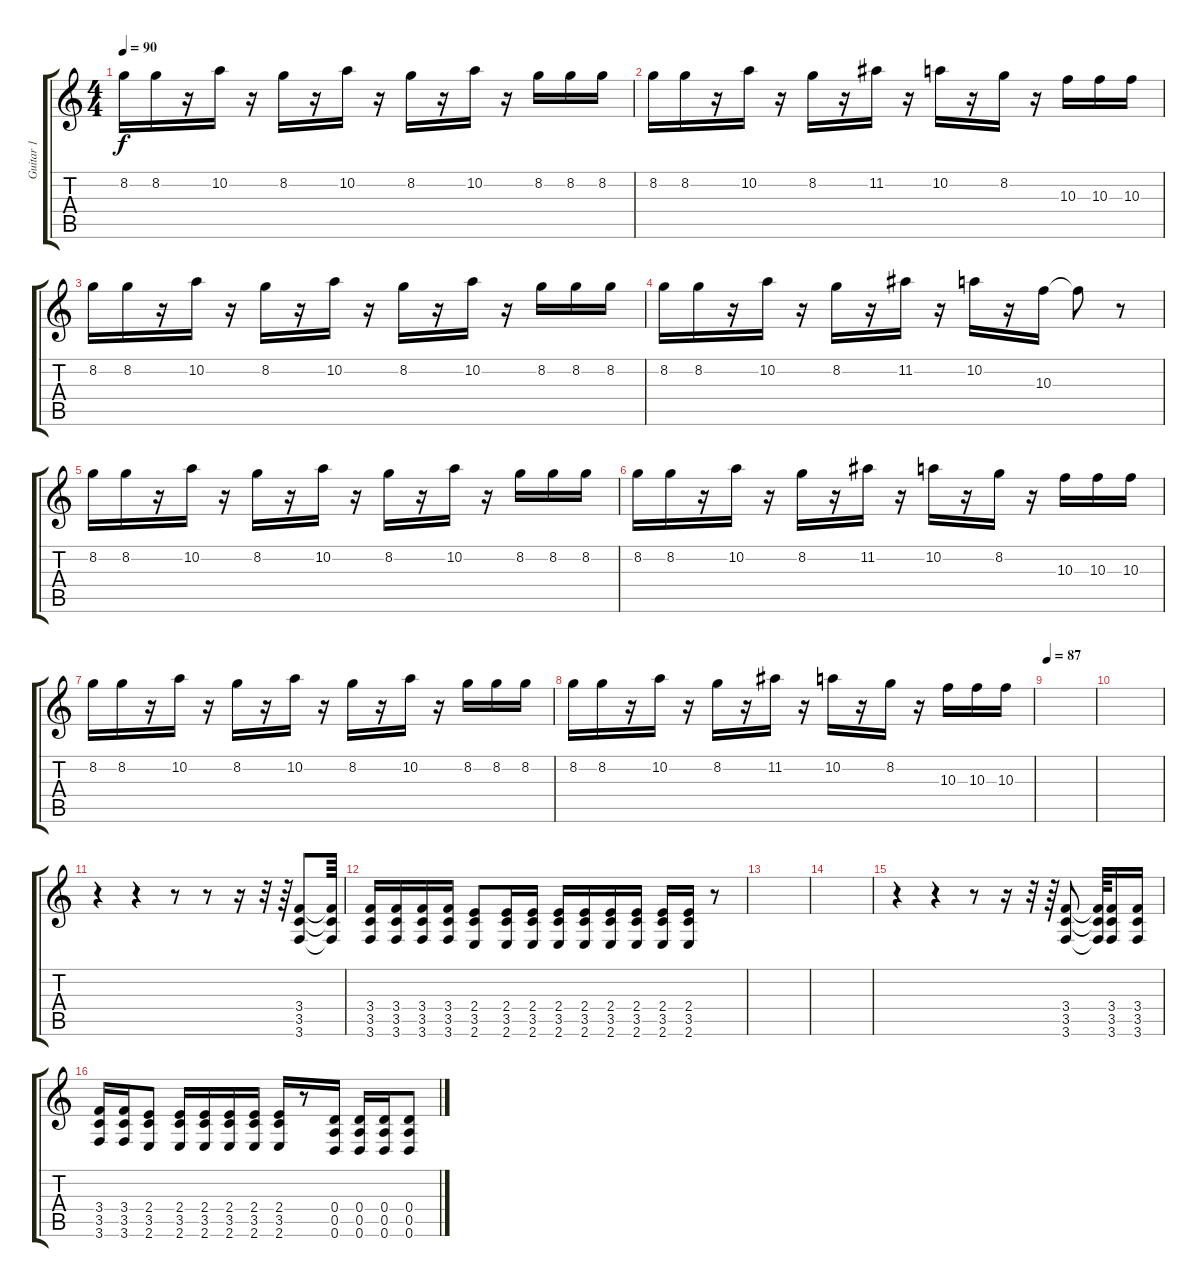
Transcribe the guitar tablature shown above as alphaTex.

\track ("Guitar 1" "Guitar 1") {instrument overdrivenguitar}
\staff {score tabs}
\tuning (E4 B3 G3 D3 A2 D2) {hide}
\ts (4 4)
\tempo 90
\clef g2
\ks c
8.2.16{dy f volume 16 instrument fx6goblins} 8.2.16 r.16 10.2.16 r.16 8.2.16 r.16 10.2.16 r.16 8.2.16 r.16 10.2.16 r.16 8.2.16 8.2.16 8.2.16 |
8.2.16 8.2.16 r.16 10.2.16 r.16 8.2.16 r.16 11.2.16 r.16 10.2.16 r.16 8.2.16 r.16 10.3.16 10.3.16 10.3.16 |
8.2.16 8.2.16 r.16 10.2.16 r.16 8.2.16 r.16 10.2.16 r.16 8.2.16 r.16 10.2.16 r.16 8.2.16 8.2.16 8.2.16 |
8.2.16 8.2.16 r.16 10.2.16 r.16 8.2.16 r.16 11.2.16 r.16 10.2.16 r.16 10.3.16 10.3{t}.8 r.8{volume 13} |
8.2.16{instrument overdrivenguitar} 8.2.16 r.16 10.2.16 r.16 8.2.16 r.16 10.2.16 r.16 8.2.16 r.16 10.2.16 r.16 8.2.16 8.2.16 8.2.16 |
8.2.16 8.2.16 r.16 10.2.16 r.16 8.2.16 r.16 11.2.16 r.16 10.2.16 r.16 8.2.16 r.16 10.3.16 10.3.16 10.3.16 |
8.2.16 8.2.16 r.16 10.2.16 r.16 8.2.16 r.16 10.2.16 r.16 8.2.16 r.16 10.2.16 r.16 8.2.16 8.2.16 8.2.16 |
8.2.16 8.2.16 r.16 10.2.16 r.16 8.2.16 r.16 11.2.16 r.16 10.2.16 r.16 8.2.16 r.16 10.3.16 10.3.16 10.3.16 |
\tempo 87
|
|
r.4 r.4 r.8 r.8 r.16 r.32 r.64 (3.4 3.5 3.6).8 (3.4{t} 3.5{t} 3.6{t}).64 |
(3.4 3.5 3.6).16 (3.4 3.5 3.6).16 (3.4 3.5 3.6).16 (3.4 3.5 3.6).16 (2.4 3.5 2.6).8 (2.4 3.5 2.6).16 (2.4 3.5 2.6).16 (2.4 3.5 2.6).16 (2.4 3.5 2.6).16 (2.4 3.5 2.6).16 (2.4 3.5 2.6).16 (2.4 3.5 2.6).16 (2.4 3.5 2.6).16 r.8 |
|
|
r.4 r.4 r.8 r.16 r.32 r.64 (3.4 3.5 3.6).8 (3.4{t} 3.5{t} 3.6{t}).64 (3.4 3.5 3.6).16 (3.4 3.5 3.6).16 |
(3.4 3.5 3.6).16 (3.4 3.5 3.6).16 (2.4 3.5 2.6).8 (2.4 3.5 2.6).16 (2.4 3.5 2.6).16 (2.4 3.5 2.6).16 (2.4 3.5 2.6).16 (2.4 3.5 2.6).16 r.8 (0.4 0.5 0.6).16 (0.4 0.5 0.6).16 (0.4 0.5 0.6).16 (0.4 0.5 0.6).8
